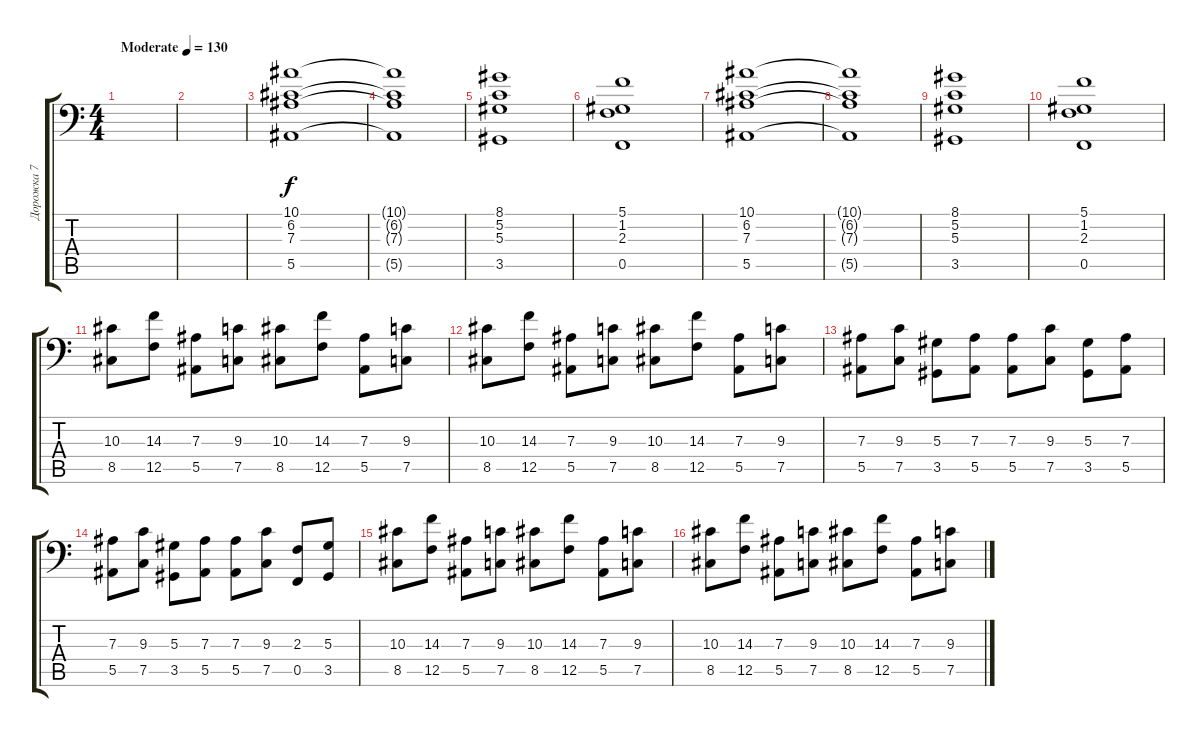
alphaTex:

\track ("Дорожка 7" "Дорожка 7") {instrument stringensemble1}
\staff {score tabs}
\tuning (C4 G3 Eb3 Bb2 F2 Bb1) {hide}
\ts (4 4)
\tempo (130 "Moderate")
\clef f4
\ks c
|
|
(10.1 6.2 7.3 5.5).1 |
(10.1{t} 6.2{t} 7.3{t} 5.5{t}).1 |
(8.1 5.2 5.3 3.5).1 |
(5.1 1.2 2.3 0.5).1 |
(10.1 6.2 7.3 5.5).1 |
(10.1{t} 6.2{t} 7.3{t} 5.5{t}).1 |
(8.1 5.2 5.3 3.5).1 |
(5.1 1.2 2.3 0.5).1 |
(10.3 8.5).8 (14.3 12.5).8 (7.3 5.5).8 (9.3 7.5).8 (10.3 8.5).8 (14.3 12.5).8 (7.3 5.5).8 (9.3 7.5).8 |
(10.3 8.5).8 (14.3 12.5).8 (7.3 5.5).8 (9.3 7.5).8 (10.3 8.5).8 (14.3 12.5).8 (7.3 5.5).8 (9.3 7.5).8 |
(7.3 5.5).8 (9.3 7.5).8 (5.3 3.5).8 (7.3 5.5).8 (7.3 5.5).8 (9.3 7.5).8 (5.3 3.5).8 (7.3 5.5).8 |
(7.3 5.5).8 (9.3 7.5).8 (5.3 3.5).8 (7.3 5.5).8 (7.3 5.5).8 (9.3 7.5).8 (2.3 0.5).8 (5.3 3.5).8 |
(10.3 8.5).8 (14.3 12.5).8 (7.3 5.5).8 (9.3 7.5).8 (10.3 8.5).8 (14.3 12.5).8 (7.3 5.5).8 (9.3 7.5).8 |
(10.3 8.5).8 (14.3 12.5).8 (7.3 5.5).8 (9.3 7.5).8 (10.3 8.5).8 (14.3 12.5).8 (7.3 5.5).8 (9.3 7.5).8
